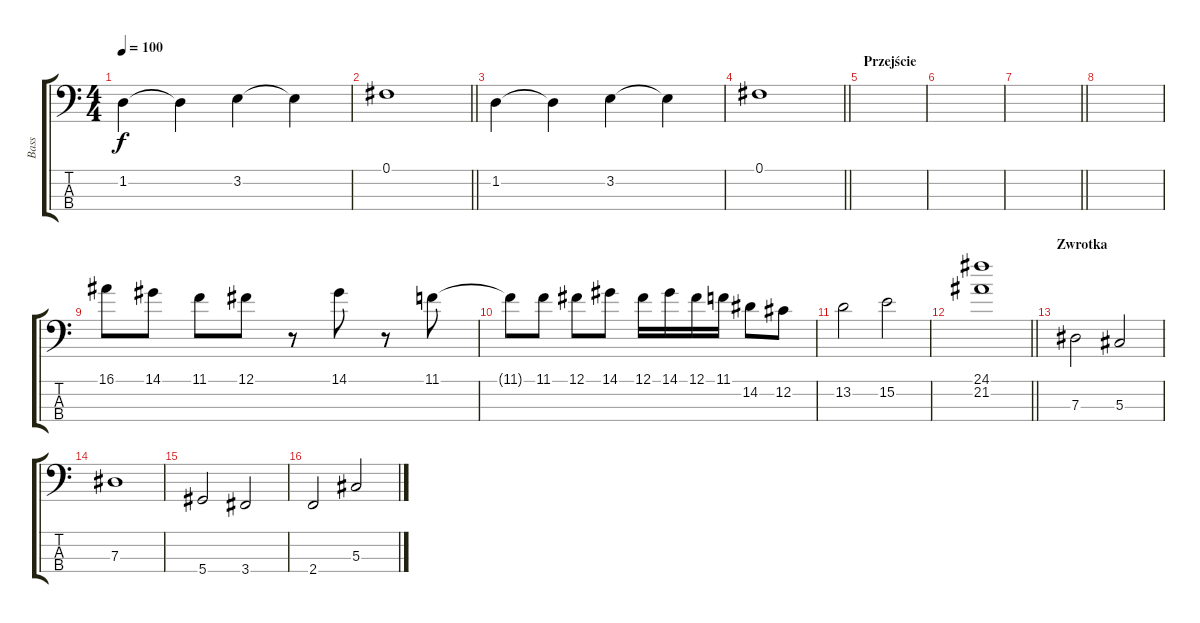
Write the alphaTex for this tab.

\track ("Bass" "Bass") {instrument electricbassfinger}
\staff {score tabs}
\tuning (Gb2 Db2 Ab1 Eb1) {hide}
\ts (4 4)
\tempo 100
\clef f4
\ks c
1.2.4{dy f} 1.2{t}.4 3.2.4 3.2{t}.4 |
\barLineRight lightlight
0.1.1 |
1.2.4 1.2{t}.4 3.2.4 3.2{t}.4 |
\barLineRight lightlight
0.1.1 |
\section ("" "Przejście")
|
|
\barLineRight lightlight
|
|
16.1.8 14.1.8 11.1.8 12.1.8 r.8 14.1.8 r.8 11.1.8 |
11.1{t}.8 11.1.8 12.1.8 14.1.8 12.1.16 14.1.16 12.1.16 11.1.16 14.2.8 12.2.8 |
13.2.2 15.2.2 |
\barLineRight lightlight
(24.1 21.2).1 |
\section ("" "Zwrotka")
7.3.2 5.3.2 |
7.3.1 |
5.4.2 3.4.2 |
2.4.2 5.3.2
